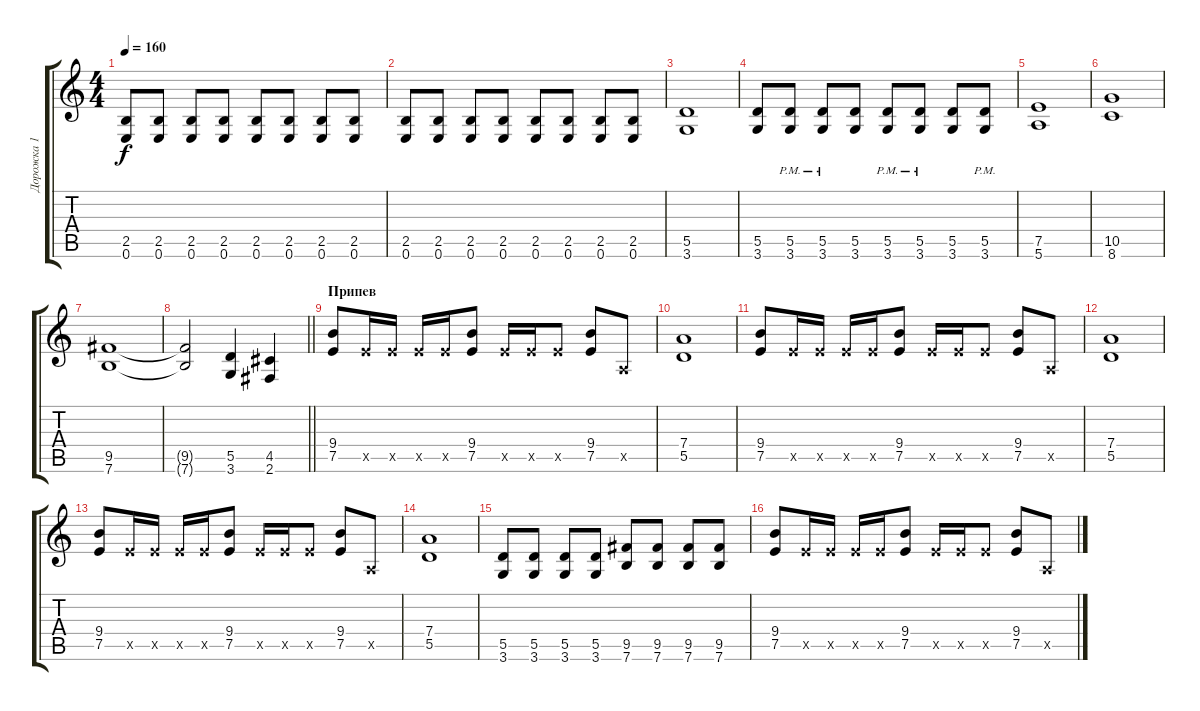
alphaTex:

\track ("Дорожка 1" "Дорожка 1") {instrument distortionguitar}
\staff {score tabs}
\tuning (E4 B3 G3 D3 A2 E2) {hide}
\ts (4 4)
\tempo 160
\clef g2
\ks c
(2.5 0.6).8{dy f} (2.5 0.6).8 (2.5 0.6).8 (2.5 0.6).8 (2.5 0.6).8 (2.5 0.6).8 (2.5 0.6).8 (2.5 0.6).8 |
(2.5 0.6).8 (2.5 0.6).8 (2.5 0.6).8 (2.5 0.6).8 (2.5 0.6).8 (2.5 0.6).8 (2.5 0.6).8 (2.5 0.6).8 |
(5.5 3.6).1 |
(5.5 3.6).8 (5.5{pm} 3.6{pm}).8 (5.5{pm} 3.6{pm}).8 (5.5 3.6).8 (5.5{pm} 3.6{pm}).8 (5.5{pm} 3.6{pm}).8 (5.5 3.6).8 (5.5 3.6{pm}).8 |
(7.5 5.6).1 |
(10.5 8.6).1 |
(9.5 7.6).1 |
\barLineRight lightlight
(9.5{t} 7.6{t}).2 (5.5 3.6).4 (4.5 2.6).4 |
\section ("" "Припев")
(9.4 7.5).8 7.5{x}.16 7.5{x}.16 7.5{x}.16 7.5{x}.16 (9.4 7.5).8 7.5{x}.16 7.5{x}.16 7.5{x}.8 (9.4 7.5).8 0.5{x}.8 |
(7.4 5.5).1 |
(9.4 7.5).8 7.5{x}.16 7.5{x}.16 7.5{x}.16 7.5{x}.16 (9.4 7.5).8 7.5{x}.16 7.5{x}.16 7.5{x}.8 (9.4 7.5).8 0.5{x}.8 |
(7.4 5.5).1 |
(9.4 7.5).8 7.5{x}.16 7.5{x}.16 7.5{x}.16 7.5{x}.16 (9.4 7.5).8 7.5{x}.16 7.5{x}.16 7.5{x}.8 (9.4 7.5).8 0.5{x}.8 |
(7.4 5.5).1 |
(5.5 3.6).8 (5.5 3.6).8 (5.5 3.6).8 (5.5 3.6).8 (9.5 7.6).8 (9.5 7.6).8 (9.5 7.6).8 (9.5 7.6).8 |
(9.4 7.5).8 7.5{x}.16 7.5{x}.16 7.5{x}.16 7.5{x}.16 (9.4 7.5).8 7.5{x}.16 7.5{x}.16 7.5{x}.8 (9.4 7.5).8 0.5{x}.8
